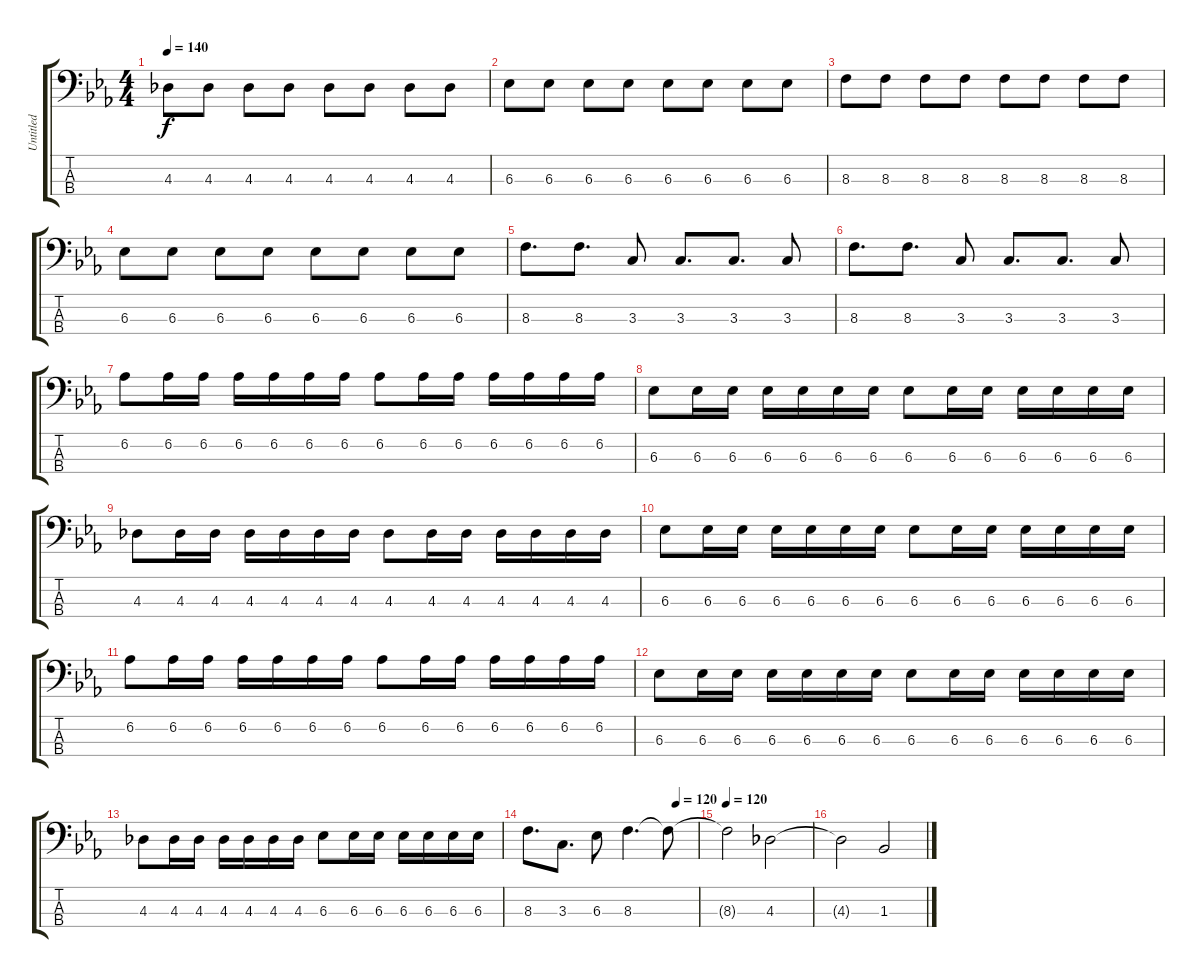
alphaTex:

\track ("Untitled" "Untitled") {instrument electricbassfinger}
\staff {score tabs}
\tuning (G2 D2 A1 E1) {hide}
\ts (4 4)
\tempo 140
\clef f4
\ks eb
4.3.8{dy f} 4.3.8 4.3.8 4.3.8 4.3.8 4.3.8 4.3.8 4.3.8 |
6.3.8 6.3.8 6.3.8 6.3.8 6.3.8 6.3.8 6.3.8 6.3.8 |
8.3.8 8.3.8 8.3.8 8.3.8 8.3.8 8.3.8 8.3.8 8.3.8 |
6.3.8 6.3.8 6.3.8 6.3.8 6.3.8 6.3.8 6.3.8 6.3.8 |
8.3.8{d} 8.3.8{d} 3.3.8 3.3.8{d} 3.3.8{d} 3.3.8 |
8.3.8{d} 8.3.8{d} 3.3.8 3.3.8{d} 3.3.8{d} 3.3.8 |
6.2.8 6.2.16 6.2.16 6.2.16 6.2.16 6.2.16 6.2.16 6.2.8 6.2.16 6.2.16 6.2.16 6.2.16 6.2.16 6.2.16 |
6.3.8 6.3.16 6.3.16 6.3.16 6.3.16 6.3.16 6.3.16 6.3.8 6.3.16 6.3.16 6.3.16 6.3.16 6.3.16 6.3.16 |
4.3.8 4.3.16 4.3.16 4.3.16 4.3.16 4.3.16 4.3.16 4.3.8 4.3.16 4.3.16 4.3.16 4.3.16 4.3.16 4.3.16 |
6.3.8 6.3.16 6.3.16 6.3.16 6.3.16 6.3.16 6.3.16 6.3.8 6.3.16 6.3.16 6.3.16 6.3.16 6.3.16 6.3.16 |
6.2.8 6.2.16 6.2.16 6.2.16 6.2.16 6.2.16 6.2.16 6.2.8 6.2.16 6.2.16 6.2.16 6.2.16 6.2.16 6.2.16 |
6.3.8 6.3.16 6.3.16 6.3.16 6.3.16 6.3.16 6.3.16 6.3.8 6.3.16 6.3.16 6.3.16 6.3.16 6.3.16 6.3.16 |
4.3.8 4.3.16 4.3.16 4.3.16 4.3.16 4.3.16 4.3.16 6.3.8 6.3.16 6.3.16 6.3.16 6.3.16 6.3.16 6.3.16 |
\tempo (120 0.875)
8.3.8{d} 3.3.8{d} 6.3.8 8.3.4{d} 8.3{t}.8 |
\tempo 120
8.3{t}.2 4.3.2 |
4.3{t}.2 1.3.2
